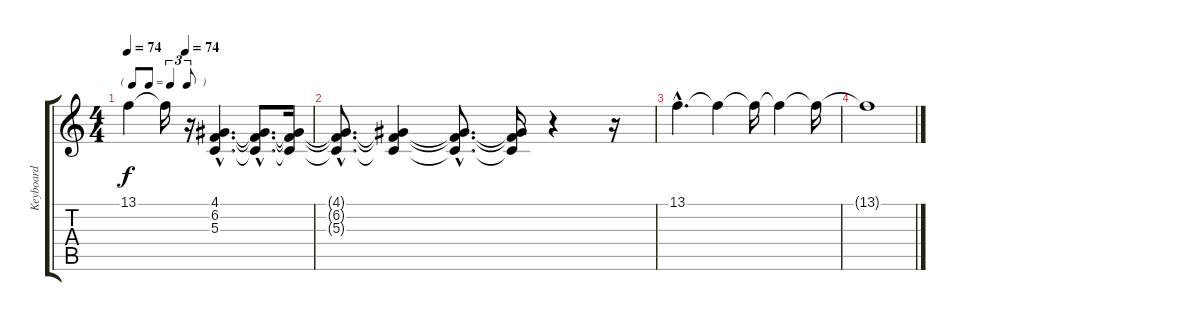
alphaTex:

\track ("Keyboard" "Keyboard") {instrument choiraahs}
\staff {score tabs}
\tuning (E4 B3 G3 D3 A2 E2) {hide}
\ts (4 4)
\tf triplet8th
\tempo 74
\tempo (74 0.3125)
\clef g2
\ks c
13.1{t}.4{dy f} 13.1{t}.16 r.16 (4.1{hac} 6.2{hac} 5.3{hac}).4{d volume 7} (4.1{hac t} 6.2{hac t} 5.3{hac t}).8{d volume 7} (4.1{t} 6.2{t} 5.3{t}).16{volume 7} |
(4.1{hac t} 6.2{hac t} 5.3{hac t}).8{d} (4.1{t} 6.2{t} 5.3{t}).4{volume 6} (4.1{hac t} 6.2{hac t} 5.3{hac t}).8{d} (4.1{t} 6.2{t} 5.3{t}).16{volume 6} r.4 r.16 |
13.1{hac}.4{d} 13.1{t}.4{volume 6} 13.1{t}.16 13.1{t}.4{volume 5} 13.1{t}.16 |
13.1{t}.1{volume 5}
